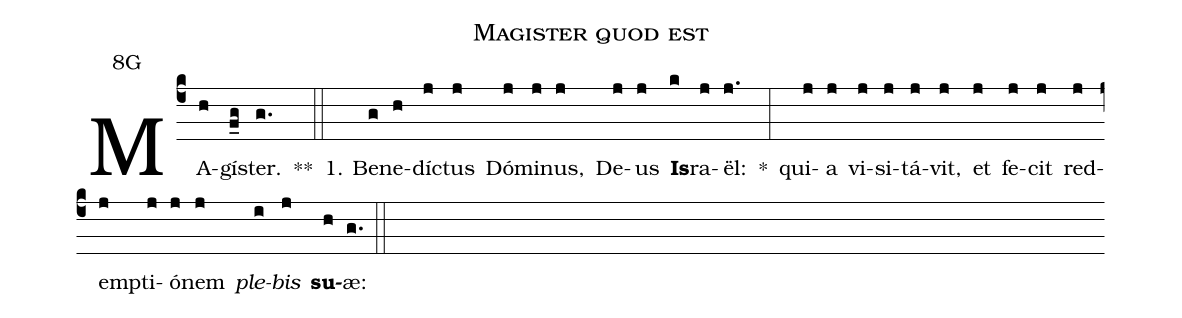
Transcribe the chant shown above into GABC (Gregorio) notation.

name:Magister quod est;
office-part:Antiphona;
mode:8;
annotation:8G;
%%
(c4) MA(h)gí(f_g)ster.(g.) **(::) 1. Be(g)ne(h)díc(j)tus(j) Dó(j)mi(j)nus,(j) De(j)us(j) <b>Is</b>(k)ra(j)ël:(j.) *(:) qui(j)a(j) vi(j)si(j)tá(j)vit,(j) et(j) fe(j)cit(j) red(j)emp(j)ti(j)ó(j)nem(j) <i>ple</i>(i)<i>bis</i>(j) <b>su</b>(h)æ:(g.) (::)
